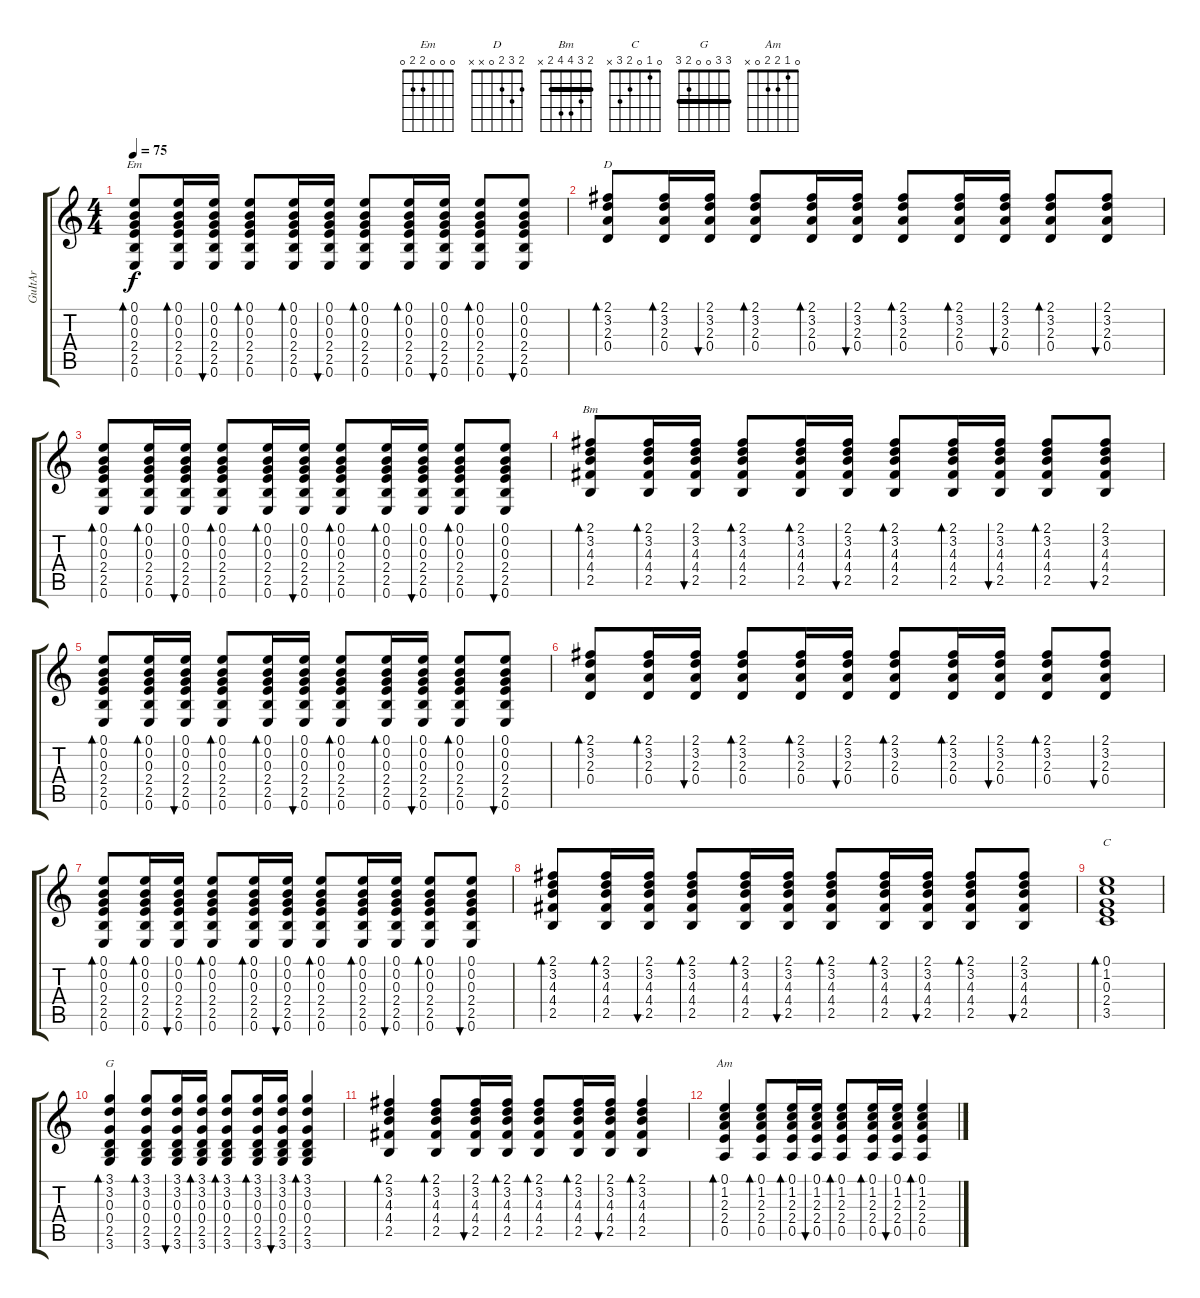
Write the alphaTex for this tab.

\track ("GuItAr" "GuItAr") {instrument acousticguitarsteel}
\staff {score tabs}
\tuning (E4 B3 G3 D3 A2 E2) {hide}
\chord ("Em" 0 0 0 2 2 0)
\chord ("D" 2 3 2 0 x x)
\chord ("Bm" 2 3 4 4 2 x) {barre 2}
\chord ("C" 0 1 0 2 3 x)
\chord ("G" 3 3 0 0 2 3) {barre 3}
\chord ("Am" 0 1 2 2 0 x)
\ts (4 4)
\tempo 75
\clef g2
\ks c
(0.1 0.2 0.3 2.4 2.5 0.6).8{bd 30 ch "Em" dy f} (0.1 0.2 0.3 2.4 2.5 0.6).16{bd 30} (0.1 0.2 0.3 2.4 2.5 0.6).16{bu 30} (0.1 0.2 0.3 2.4 2.5 0.6).8{bd 30} (0.1 0.2 0.3 2.4 2.5 0.6).16{bd 30} (0.1 0.2 0.3 2.4 2.5 0.6).16{bu 30} (0.1 0.2 0.3 2.4 2.5 0.6).8{bd 30} (0.1 0.2 0.3 2.4 2.5 0.6).16{bd 30} (0.1 0.2 0.3 2.4 2.5 0.6).16{bu 30} (0.1 0.2 0.3 2.4 2.5 0.6).8{bd 30} (0.1 0.2 0.3 2.4 2.5 0.6).8{bu 30} |
(2.1 3.2 2.3 0.4).8{bd 30 ch "D"} (2.1 3.2 2.3 0.4).16{bd 30} (2.1 3.2 2.3 0.4).16{bu 30} (2.1 3.2 2.3 0.4).8{bd 30} (2.1 3.2 2.3 0.4).16{bd 30} (2.1 3.2 2.3 0.4).16{bu 30} (2.1 3.2 2.3 0.4).8{bd 30} (2.1 3.2 2.3 0.4).16{bd 30} (2.1 3.2 2.3 0.4).16{bu 30} (2.1 3.2 2.3 0.4).8{bd 30} (2.1 3.2 2.3 0.4).8{bu 30} |
(0.1 0.2 0.3 2.4 2.5 0.6).8{bd 30} (0.1 0.2 0.3 2.4 2.5 0.6).16{bd 30} (0.1 0.2 0.3 2.4 2.5 0.6).16{bu 30} (0.1 0.2 0.3 2.4 2.5 0.6).8{bd 30} (0.1 0.2 0.3 2.4 2.5 0.6).16{bd 30} (0.1 0.2 0.3 2.4 2.5 0.6).16{bu 30} (0.1 0.2 0.3 2.4 2.5 0.6).8{bd 30} (0.1 0.2 0.3 2.4 2.5 0.6).16{bd 30} (0.1 0.2 0.3 2.4 2.5 0.6).16{bu 30} (0.1 0.2 0.3 2.4 2.5 0.6).8{bd 30} (0.1 0.2 0.3 2.4 2.5 0.6).8{bu 30} |
(2.1 3.2 4.3 4.4 2.5).8{bd 30 ch "Bm"} (2.1 3.2 4.3 4.4 2.5).16{bd 30} (2.1 3.2 4.3 4.4 2.5).16{bu 30} (2.1 3.2 4.3 4.4 2.5).8{bd 30} (2.1 3.2 4.3 4.4 2.5).16{bd 30} (2.1 3.2 4.3 4.4 2.5).16{bu 30} (2.1 3.2 4.3 4.4 2.5).8{bd 30} (2.1 3.2 4.3 4.4 2.5).16{bd 30} (2.1 3.2 4.3 4.4 2.5).16{bu 30} (2.1 3.2 4.3 4.4 2.5).8{bd 30} (2.1 3.2 4.3 4.4 2.5).8{bu 30} |
(0.1 0.2 0.3 2.4 2.5 0.6).8{bd 30} (0.1 0.2 0.3 2.4 2.5 0.6).16{bd 30} (0.1 0.2 0.3 2.4 2.5 0.6).16{bu 30} (0.1 0.2 0.3 2.4 2.5 0.6).8{bd 30} (0.1 0.2 0.3 2.4 2.5 0.6).16{bd 30} (0.1 0.2 0.3 2.4 2.5 0.6).16{bu 30} (0.1 0.2 0.3 2.4 2.5 0.6).8{bd 30} (0.1 0.2 0.3 2.4 2.5 0.6).16{bd 30} (0.1 0.2 0.3 2.4 2.5 0.6).16{bu 30} (0.1 0.2 0.3 2.4 2.5 0.6).8{bd 30} (0.1 0.2 0.3 2.4 2.5 0.6).8{bu 30} |
(2.1 3.2 2.3 0.4).8{bd 30} (2.1 3.2 2.3 0.4).16{bd 30} (2.1 3.2 2.3 0.4).16{bu 30} (2.1 3.2 2.3 0.4).8{bd 30} (2.1 3.2 2.3 0.4).16{bd 30} (2.1 3.2 2.3 0.4).16{bu 30} (2.1 3.2 2.3 0.4).8{bd 30} (2.1 3.2 2.3 0.4).16{bd 30} (2.1 3.2 2.3 0.4).16{bu 30} (2.1 3.2 2.3 0.4).8{bd 30} (2.1 3.2 2.3 0.4).8{bu 30} |
(0.1 0.2 0.3 2.4 2.5 0.6).8{bd 30} (0.1 0.2 0.3 2.4 2.5 0.6).16{bd 30} (0.1 0.2 0.3 2.4 2.5 0.6).16{bu 30} (0.1 0.2 0.3 2.4 2.5 0.6).8{bd 30} (0.1 0.2 0.3 2.4 2.5 0.6).16{bd 30} (0.1 0.2 0.3 2.4 2.5 0.6).16{bu 30} (0.1 0.2 0.3 2.4 2.5 0.6).8{bd 30} (0.1 0.2 0.3 2.4 2.5 0.6).16{bd 30} (0.1 0.2 0.3 2.4 2.5 0.6).16{bu 30} (0.1 0.2 0.3 2.4 2.5 0.6).8{bd 30} (0.1 0.2 0.3 2.4 2.5 0.6).8{bu 30} |
(2.1 3.2 4.3 4.4 2.5).8{bd 30} (2.1 3.2 4.3 4.4 2.5).16{bd 30} (2.1 3.2 4.3 4.4 2.5).16{bu 30} (2.1 3.2 4.3 4.4 2.5).8{bd 30} (2.1 3.2 4.3 4.4 2.5).16{bd 30} (2.1 3.2 4.3 4.4 2.5).16{bu 30} (2.1 3.2 4.3 4.4 2.5).8{bd 30} (2.1 3.2 4.3 4.4 2.5).16{bd 30} (2.1 3.2 4.3 4.4 2.5).16{bu 30} (2.1 3.2 4.3 4.4 2.5).8{bd 30} (2.1 3.2 4.3 4.4 2.5).8{bu 30} |
(0.1 1.2 0.3 2.4 3.5).1{bd 240 ch "C"} |
(3.1 3.2 0.3 0.4 2.5 3.6).4{bd 30 ch "G"} (3.1 3.2 0.3 0.4 2.5 3.6).8{bd 30} (3.1 3.2 0.3 0.4 2.5 3.6).16{bu 30} (3.1 3.2 0.3 0.4 2.5 3.6).16{bd 30} (3.1 3.2 0.3 0.4 2.5 3.6).8{bd 30} (3.1 3.2 0.3 0.4 2.5 3.6).16{bd 30} (3.1 3.2 0.3 0.4 2.5 3.6).16{bu 30} (3.1 3.2 0.3 0.4 2.5 3.6).4{bd 120} |
(2.1 3.2 4.3 4.4 2.5).4{bd 120} (2.1 3.2 4.3 4.4 2.5).8{bd 30} (2.1 3.2 4.3 4.4 2.5).16{bu 30} (2.1 3.2 4.3 4.4 2.5).16{bd 30} (2.1 3.2 4.3 4.4 2.5).8{bd 30} (2.1 3.2 4.3 4.4 2.5).16{bd 30} (2.1 3.2 4.3 4.4 2.5).16{bu 30} (2.1 3.2 4.3 4.4 2.5).4{bd 120} |
(0.1 1.2 2.3 2.4 0.5).4{bd 120 ch "Am"} (0.1 1.2 2.3 2.4 0.5).8{bd 120} (0.1 1.2 2.3 2.4 0.5).16{bd 120} (0.1 1.2 2.3 2.4 0.5).16{bu 120} (0.1 1.2 2.3 2.4 0.5).8{bd 120} (0.1 1.2 2.3 2.4 0.5).16{bd 120} (0.1 1.2 2.3 2.4 0.5).16{bu 30} (0.1 1.2 2.3 2.4 0.5).4{bd 30}
